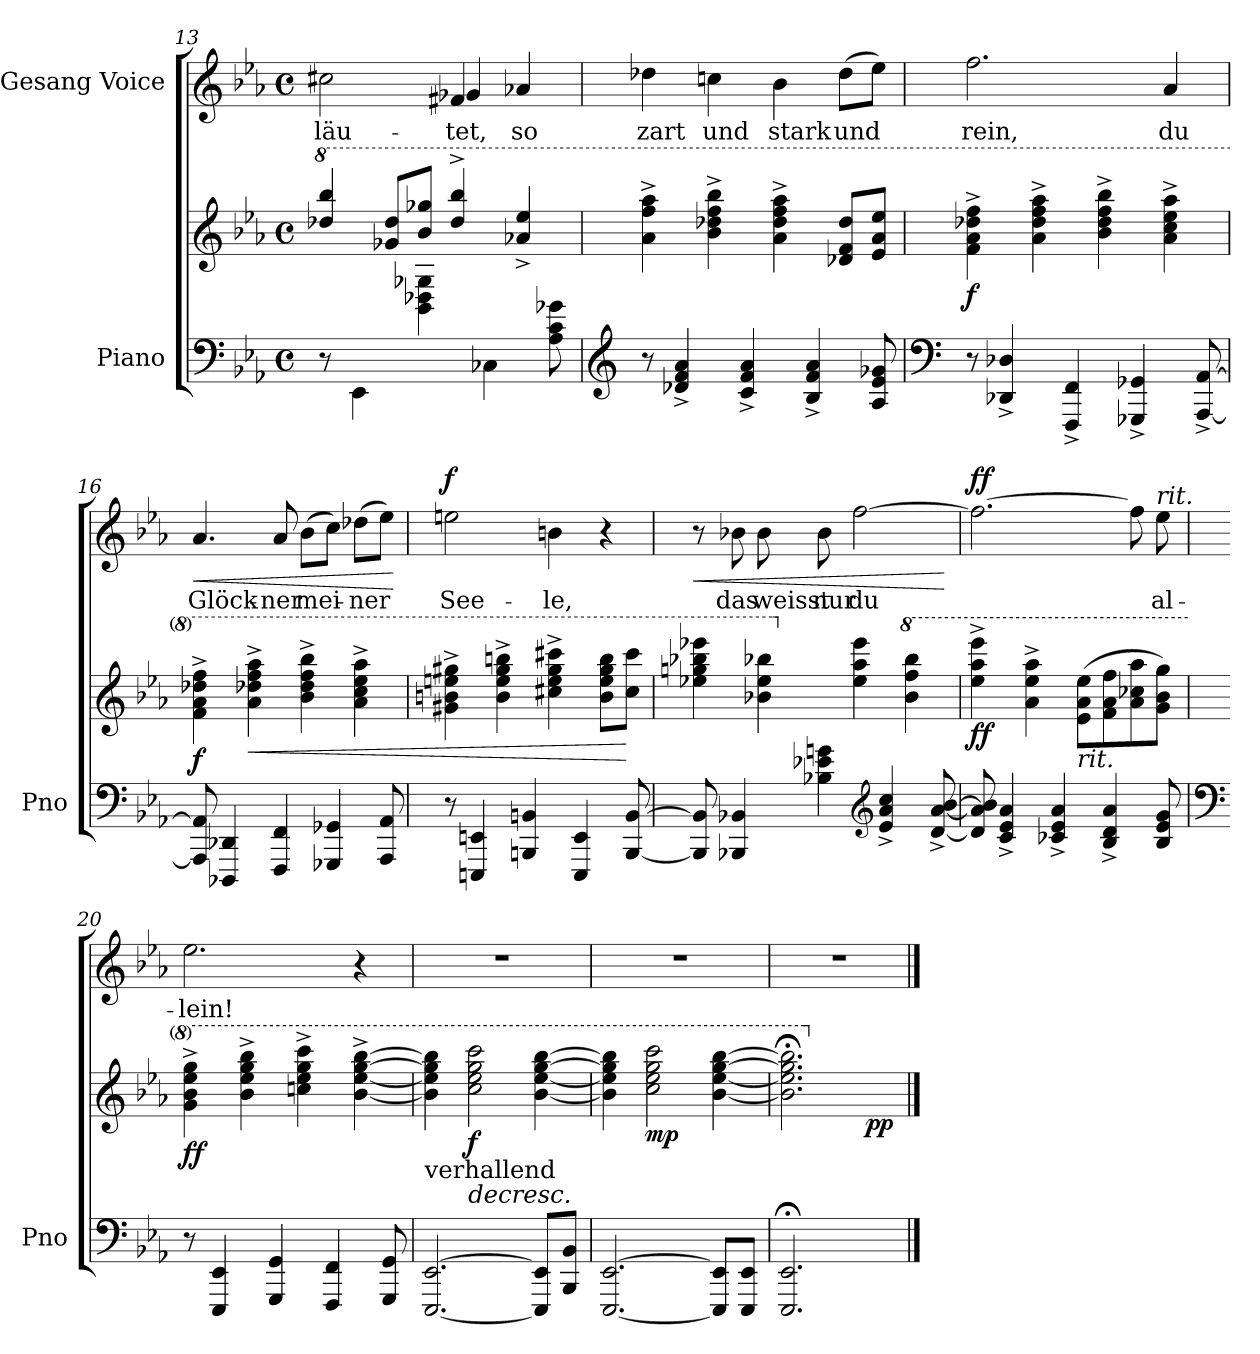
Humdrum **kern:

**kern	**kern	**dynam	**kern	**text	**dynam
*part2	*part2	*part2	*part1	*part1	*part1
*staff3	*staff2	*staff2/3	*staff1	*staff1	*staff1
*I"Piano	*	*	*I"Gesang Voice	*	*
*I'Pno	*	*	*	*	*
*clefF4	*clefG2	*	*clefG2	*	*
*k[b-e-a-]	*k[b-e-a-]	*	*k[b-e-a-]	*	*
*M4/4	*M4/4	*	*M4/4	*	*
*met(c)	*met(c)	*	*met(c)	*	*
*	*8va	*	*	*	*
=13	=13	=13	=13	=13	=13
*	*^	*	*	*	*
!	!	!	!	!LO:TX:a:i:t=poco  a  poco  crescendo	!	!
!	!	!	!	!	!LO:LY:b	!
*	*	*	*	*^	*	*
8r	4ddd-X/ 4bbb-/	4.ryy	.	2cc#X\	2ryy	läu-	.
4EE-\	.	.	.	.	.	.	.
.	8gg-X/ 8ddd-/L	.	.	.	.	.	.
4ryy	8bb-/ 8ggg-X/J	4B-\ 4d-X\ 4g-X\	.	.	.	.	.
!	!	!	!	!	!	!LO:LY:b	!
.	4ddd-/^ 4bbb-/^	.	.	4f#X/	4g-X/	-tet,	.
4C-X\	.	4.ryy	.	.	.	.	.
!	!	!	!	!	!	!LO:LY:b	!
.	4aa-X/^ 4eee-/^	.	.	4a-X/	4ryy	so	.
8A-\ 8c\ 8g-X\	.	.	.	.	.	.	.
*	*v	*v	*	*	*	*	*
*	*	*	*v	*v	*	*
=14	=14	=14	=14	=14	=14
*clefG2	*	*	*	*	*
!	!	!	!	!LO:LY:b	!
8r	4aa-\^ 4fff\^ 4aaa-\^	.	4dd-X\	zart	.
4d-X/^ 4f/^ 4a-/^	.	.	.	.	.
!	!	!	!	!LO:LY:b	!
.	4bb-\^ 4ddd-X\^ 4fff\^ 4bbb-\^	.	4ccn\	und	.
4c/^ 4f/^ 4a-/^	.	.	.	.	.
!	!	!	!	!LO:LY:b	!
.	4aa-\^ 4ddd-\^ 4fff\^ 4aaa-\^	.	4b-\	stark	.
4B-/^ 4f/^ 4a-/^	.	.	.	.	.
!	!	!	!	!LO:LY:b	!
.	8dd-X/ 8ff/ 8ddd-/L	.	(>8dd-\L	und	.
8A-/ 8e-/ 8g-X/	8ee-/ 8aa-/ 8eee-/J	.	8ee-\J)	.	.
!!LO:LB:g=z
=15	=15	=15	=15	=15	=15
*clefF4	*	*	*	*	*
!	!	!LO:DY:b	!	!LO:LY:b	!
8r	4ff\^ 4aa-\^ 4ddd-X\^ 4fff\^	f	2.ff\	rein,	.
4DD-X/^ 4D-X/^	.	.	.	.	.
.	4aa-\^ 4ddd-\^ 4fff\^ 4aaa-\^	.	.	.	.
4FFF/^ 4FF/^	.	.	.	.	.
.	4bb-\^ 4ddd-\^ 4fff\^ 4bbb-\^	.	.	.	.
4GGG-X/^ 4GG-X/^	.	.	.	.	.
!	!	!	!	!LO:LY:b	!
.	4aa-\^ 4ccc\^ 4eee-\^ 4aaa-\^	.	4a-/	du	.
[8AAA-/^ [8AA-/^	.	.	.	.	.
=16	=16	=16	=16	=16	=16
!	!	!LO:DY:b	!	!LO:LY:b	!LO:HP:b
8AAA-/] 8AA-/]	4ff\^ 4aa-\^ 4ddd-X\^ 4fff\^	f	4.a-/	Glöck-	<
4DDD-X/ 4DD-X/	.	.	.	.	.
!	!	!LO:HP:b	!	!	!
.	4aa-\^ 4ddd-X\^ 4fff\^ 4aaa-\^	<	.	.	.
!	!	!	!	!LO:LY:b	!
4FFF/ 4FF/	.	.	8a-/	-ner	.
!	!	!	!	!LO:LY:b	!
.	4bb-\^ 4ddd-\^ 4fff\^ 4bbb-\^	.	(>8b-\L	mei-	.
4GGG-X/ 4GG-X/	.	.	8cc\J)	.	.
!	!	!	!	!LO:LY:b	!
.	4aa-\^ 4ccc\^ 4eee-\^ 4aaa-\^	.	(>8dd-X\L	-ner	.
8AAA-/ 8AA-/	.	.	8ee-\J)	.	.
.	.	.	.	.	[
=17	=17	=17	=17	=17	=17
!	!	!	!	!LO:LY:b	!LO:DY:a
8r	4gg#X\^ 4bbn\^ 4eeen\^ 4ggg#X\^	.	2een\	See-	f
4EEEn/ 4EEn/	.	.	.	.	.
.	4bb\^ 4eee\^ 4ggg#\^ 4bbbn\^	.	.	.	.
4BBBn/ 4BBn/	.	.	.	.	.
!	!	!	!	!LO:LY:b	!
.	4ccc#X\^ 4eee\^ 4ggg#\^ 4cccc#X\^	.	4bn\	-le,	.
4EEE/ 4EE/	.	.	.	.	.
.	8bb\ 8eee\ 8ggg#\ 8bbb\L	.	4r	.	.
[8BBB/ [8BB/	8ccc#\ 8cccc#\J	[	.	.	.
=18	=18	=18	=18	=18	=18
!	!	!	!	!	!LO:HP:b
8BBB/] 8BB/]	4eee-X\ 4gggn\ 4bbb-X\ 4eeee-X\	.	8r	.	<
!	!	!	!	!LO:LY:b	!
4BBB-X/ 4BB-X/	.	.	8b-X\	das	.
!	!	!	!	!LO:LY:b	!
.	4bb-X\ 4eee-\ 4bbb-X\	.	8b-\	weisst	.
!	!	!	!	!LO:LY:b	!
4B-X\ 4e-X\ 4gn\	.	.	8b-\	nur	.
*	*X8va	*	*	*	*
!	!	!	!	!LO:LY:b	!
.	4ee-\ 4aa-\ 4eee-\	.	[2ff\	du	.
*clefG2	*	*	*	*	*
4e-/^ 4a-/^ 4cc/^	.	.	.	.	.
*	*8va	*	*	*	*
.	4bb-\ 4fff\ 4bbb-\	.	.	.	.
[8d/^ [8a-/^ [8b-/^	.	.	.	.	.
.	.	.	.	.	[
!!LO:LB:g=z
=19	=19	=19	=19	=19	=19
!	!	!LO:DY:b	!	!	!LO:DY:a
*	*	*	*^	*	*
8d/] 8a-/] 8b-/]	4eee-\^ 4aaa-\^ 4eeee-\^	ff	2.ff\_	2ryy	.	ff
4c/^ 4e-/^ 4a-/^	.	.	.	.	.	.
.	4aa-\^ 4eee-\^ 4aaa-\^	.	.	.	.	.
4c-X/^ 4e-/^ 4a-/^	.	.	.	.	.	.
*	*	*	*MM102	*	*	*
!	!LO:TX:b:i:t=rit.	!	!	!	!	!
.	(>8ee-\ 8aa-\ 8eee-\L	.	.	2ryy	.	.
4B-/^ 4d/^ 4a-/^	8ff\ 8aa-\ 8fff\	.	.	.	.	.
.	8aa-\ 8ccc-X\ 8aaa-\	.	8ff\]	.	.	.
!	!	!	!LO:TX:a:i:t=rit.	!	!	!
!	!	!	!	!	!LO:LY:b	!
8B-/ 8e-/ 8g/	8gg\ 8bb-\ 8ggg\J)	.	8ee-\	.	al-	.
*	*	*	*v	*v	*	*
=20	=20	=20	=20	=20	=20
*clefF4	*	*	*	*	*
*	*	*	*^	*	*
!	!	!LO:DY:b	!	!	!LO:LY:b	!
*	*	*	*v	*v	*	*
8r	4gg\^ 4bb-\^ 4eee-\^ 4ggg\^	ff	2.ee-\	-lein!	.
4EEE-/ 4EE-/	.	.	.	.	.
.	4bb-\^ 4eee-\^ 4ggg\^ 4bbb-\^	.	.	.	.
4GGG/ 4GG/	.	.	.	.	.
.	4cccn\^ 4eee-\^ 4ggg\^ 4cccc\^	.	.	.	.
4FFF/ 4FF/	.	.	.	.	.
.	[4bb-\^ [4eee-\^ [4ggg\^ [4bbb-\^	.	4r	.	.
8GGG/ 8GG/	.	.	.	.	.
=21	=21	=21	=21	=21	=21
!	!LO:TX:b:t=verhallend	!	!	!	!
[2.EEE-/ [2.EE-/	4bb-\] 4eee-\] 4ggg\] 4bbb-\]	.	1r	.	.
!	!	!LO:HP:b	!	!	!
!	!	!LO:DY:n=1:b	!	!	!
.	2ccc\ 2eee-\ 2ggg\ 2cccc\	> f	.	.	.
8EEE-/] 8EE-/]L	[4bb-\ [4eee-\ [4ggg\ [4bbb-\	.	.	.	.
8BBB-/ 8BB-/J	.	.	.	.	.
=22	=22	=22	=22	=22	=22
[2.EEE-/ [2.EE-/	4bb-\] 4eee-\] 4ggg\] 4bbb-\]	.	1r	.	.
!	!	!LO:DY:b	!	!	!
.	2ccc\ 2eee-\ 2ggg\ 2cccc\	mp	.	.	.
8EEE-/] 8EE-/]L	[4bb-\ [4eee-\ [4ggg\ [4bbb-\	.	.	.	.
8EEE-/ 8EE-/J	.	.	.	.	.
=23	=23	=23	=23	=23	=23
2.EEE-/;< 2.EE-/;<	2.bb-\];< 2.eee-\];< 2.ggg\];< 2.bbb-\];<	.	1r	.	.
*	*X8va	*	*	*	*
!	!	!LO:DY:n=1:b	!	!	!
4ryy	4ryy	] pp	.	.	.
==	==	==	==	==	==
*-	*-	*-	*-	*-	*-
